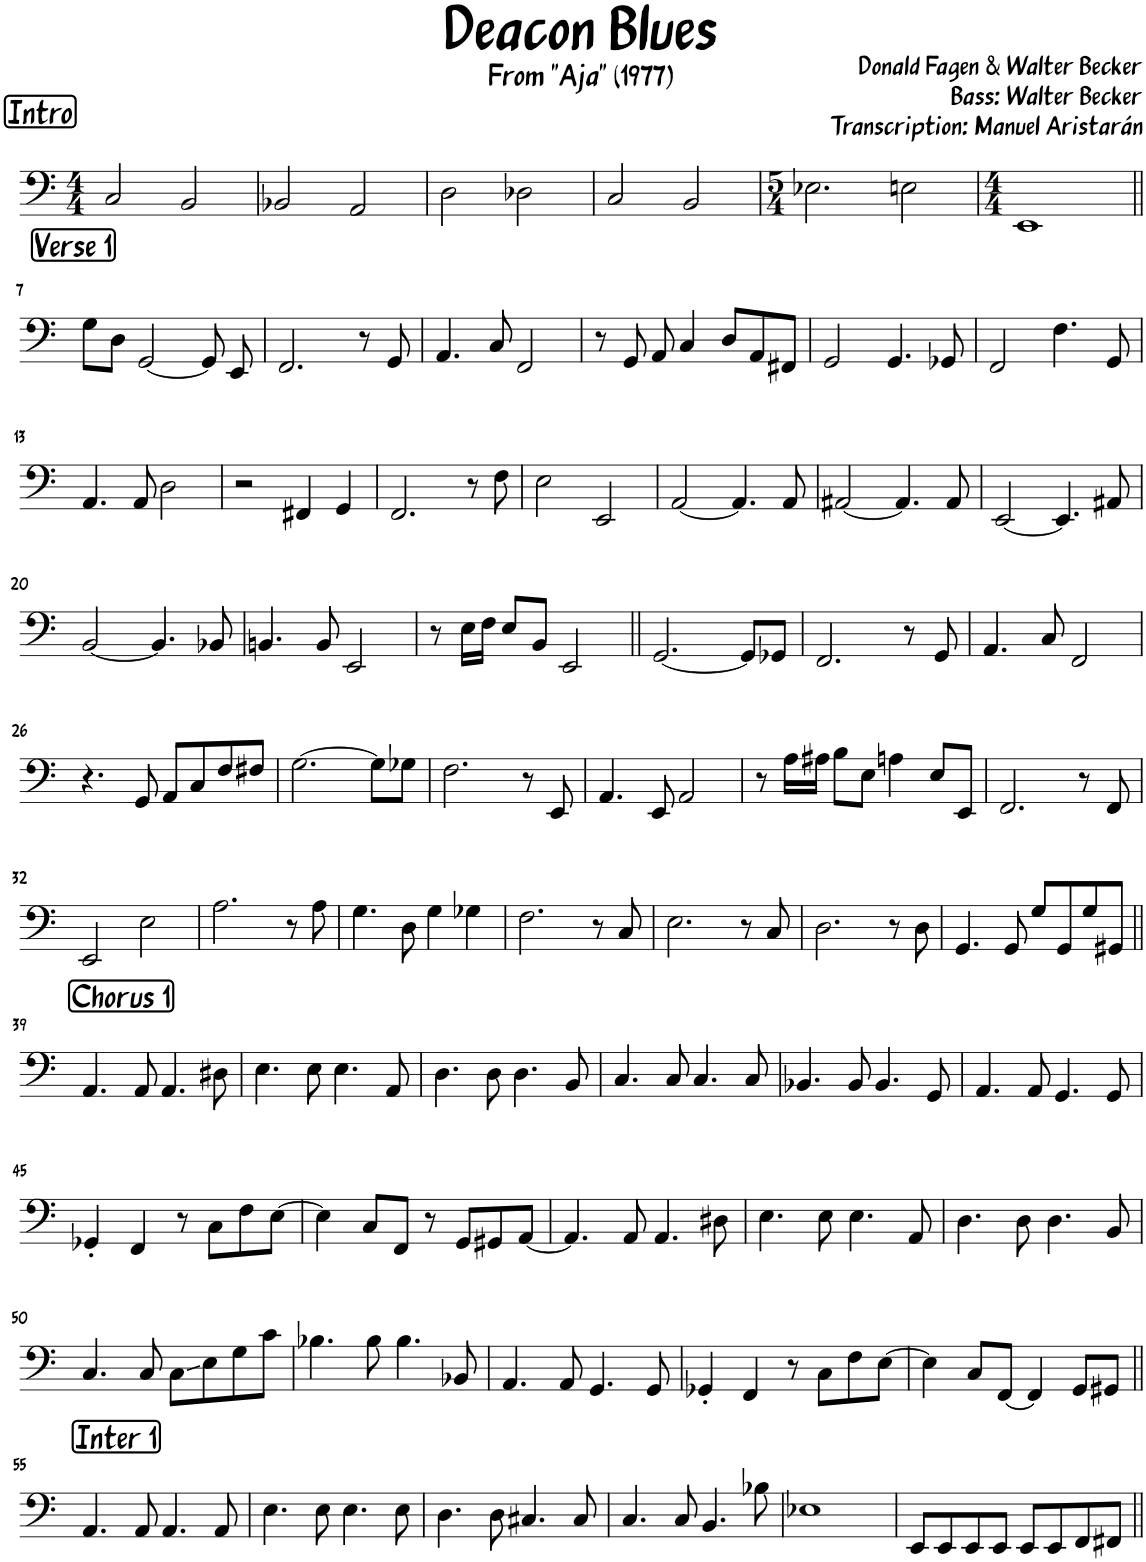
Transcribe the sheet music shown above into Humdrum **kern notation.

**kern
*part1
*staff1
*I"Electric Bass
*I'El. B.
*clefF4
*Trd7c12
*k[]
*M4/4
!!LO:REH:place=s1:a:rj:fs=14:t=Intro
=1
2C/
2BB/
=2
2BB-X/
2AA/
=3
2D\
2D-X\
=4
2C/
2BB/
=5
*M5/4
2.E-X\
2En\
=6
*M4/4
1EE
!!LO:LB:g=z
!!LO:REH:place=s1:a:rj:fs=14:t=Verse 1
=7||
8G\L
8D\J
[2GG/
8GG/]
8EE/
=8
2.FF/
8r
8GG/
=9
4.AA/
8C/
2FF/
=10
8r
8GG/
8AA/
4C/
8D/L
8AA/
8FF#X/J
=11
2GG/
4.GG/
8GG-X/
=12
2FF/
4.F\
8GG/
!!LO:LB:g=z
=13
4.AA/
8AA/
2D\
=14
2r
4FF#X/
4GG/
=15
2.FF/
8r
8F\
=16
2E\
2EE/
=17
[2AA/
4.AA/]
8AA/
=18
[2AA#X/
4.AA#/]
8AA#/
=19
[2EE/
4.EE/]
8AA#X/
!!LO:LB:g=z
=20
[2BB/
4.BB/]
8BB-X/
=21
4.BBn/
8BB/
2EE/
=22
8r
16E\LL
16F\JJ
8E/L
8BB/J
2EE/
=23||
[2.GG/
8GG/L]
8GG-X/J
=24
2.FF/
8r
8GG/
=25
4.AA/
8C/
2FF/
!!LO:LB:g=z
=26
4.r
8GG/
8AA/L
8C/
8F/
8F#X/J
=27
[2.G\
8G\L]
8G-X\J
=28
2.F\
8r
8EE/
=29
4.AA/
8EE/
2AA/
=30
8r
16A\LL
16A#X\JJ
8B\L
8E\J
4An\
8E/L
8EE/J
=31
2.FF/
8r
8FF/
!!LO:LB:g=z
=32
2EE/
2E\
=33
2.A\
8r
8A\
=34
4.G\
8D\
4G\
4G-X\
=35
2.F\
8r
8C/
=36
2.E\
8r
8C/
=37
2.D\
8r
8D\
=38
4.GG/
8GG/
8G/L
8GG/
8G/
8GG#X/J
!!LO:LB:g=z
!!LO:REH:place=s1:a:rj:fs=14:t=Chorus 1
=39||
4.AA/
8AA/
4.AA/
8D#X\
=40
4.E\
8E\
4.E\
8AA/
=41
4.D\
8D\
4.D\
8BB/
=42
4.C/
8C/
4.C/
8C/
=43
4.BB-X/
8BB-/
4.BB-/
8GG/
=44
4.AA/
8AA/
4.GG/
8GG/
!!LO:LB:g=z
=45
4GG-X'/
4FF/
8r
8C\L
8F\
[8E\J
=46
4E\]
8C/L
8FF/J
8r
8GG/L
8GG#X/
[8AA/J
=47
4.AA/]
8AA/
4.AA/
8D#X\
=48
4.E\
8E\
4.E\
8AA/
=49
4.D\
8D\
4.D\
8BB/
!!LO:LB:g=z
=50
4.C/
8C/
8C\L
8E\
8G\
8c\J
=51
4.B-X\
8B-\
4.B-\
8BB-X/
=52
4.AA/
8AA/
4.GG/
8GG/
=53
4GG-X'/
4FF/
8r
8C\L
8F\
[8E\J
=54
4E\]
8C/L
[8FF/J
4FF/]
8GG/L
8GG#X/J
!!LO:LB:g=z
!!LO:REH:place=s1:a:rj:fs=14:t=Inter 1
=55||
4.AA/
8AA/
4.AA/
8AA/
=56
4.E\
8E\
4.E\
8E\
=57
4.D\
8D\
4.C#X/
8C#/
=58
4.C/
8C/
4.BB/
8B-X\
=59
1E-X
=60
8EE/L
8EE/
8EE/
8EE/J
8EE/L
8EE/
8FF/
8FF#X/J
=||
*-
